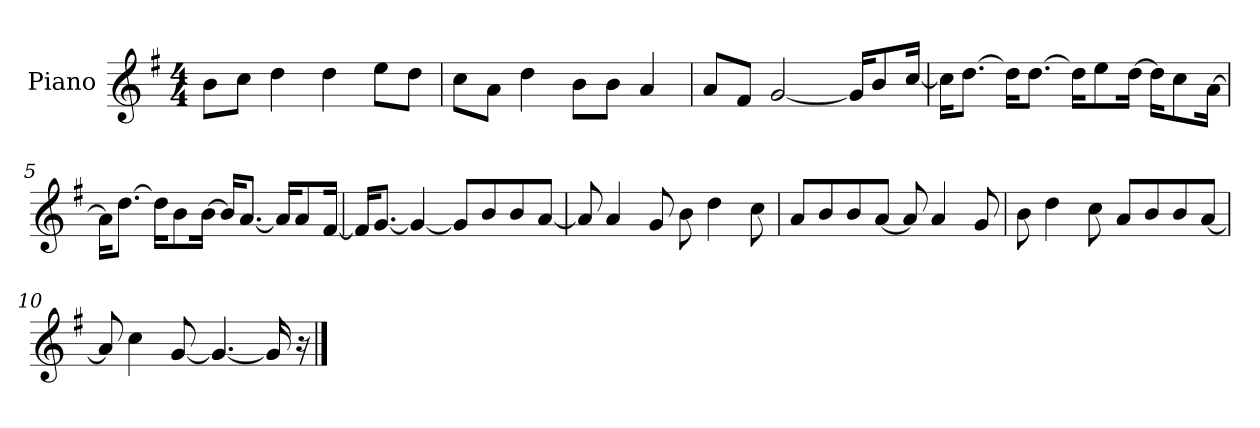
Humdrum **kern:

**kern
*part1
*staff1
*I"Piano
*I'P-no
*clefG2
*k[f#]
*M4/4
*MM90
=1
8b\L
8cc\J
4dd\
4dd\
8ee\L
8dd\J
=2
8cc\L
8a\J
4dd\
8b\L
8b\J
4a/
=3
8a/L
8f#/J
[2g/
16g/KL]
8b/
[16cc/Jk
=4
16cc\KL]
[8.dd\J
16dd\KL]
[8.dd\J
16dd\KL]
8ee\
[16dd\Jk
16dd\KL]
8cc\
[16a\Jk
=5
16a\KL]
[8.dd\J
16dd\KL]
8b\
[16b\Jk
16b/KL]
[8.a/J
16a/KL]
8a/
[16f#/Jk
!!LO:LB:g=z
=6
16f#/KL]
[8.g/J
4g/_
8g/L]
8b/
8b/
[8a/J
=7
8a/]
4a/
8g/
8b\
4dd\
8cc\
=8
8a/L
8b/
8b/
[8a/J
8a/]
4a/
8g/
=9
8b\
4dd\
8cc\
8a/L
8b/
8b/
[8a/J
=10
8a/]
4cc\
[8g/
4.g/_
16g/]
16r
==
*-
